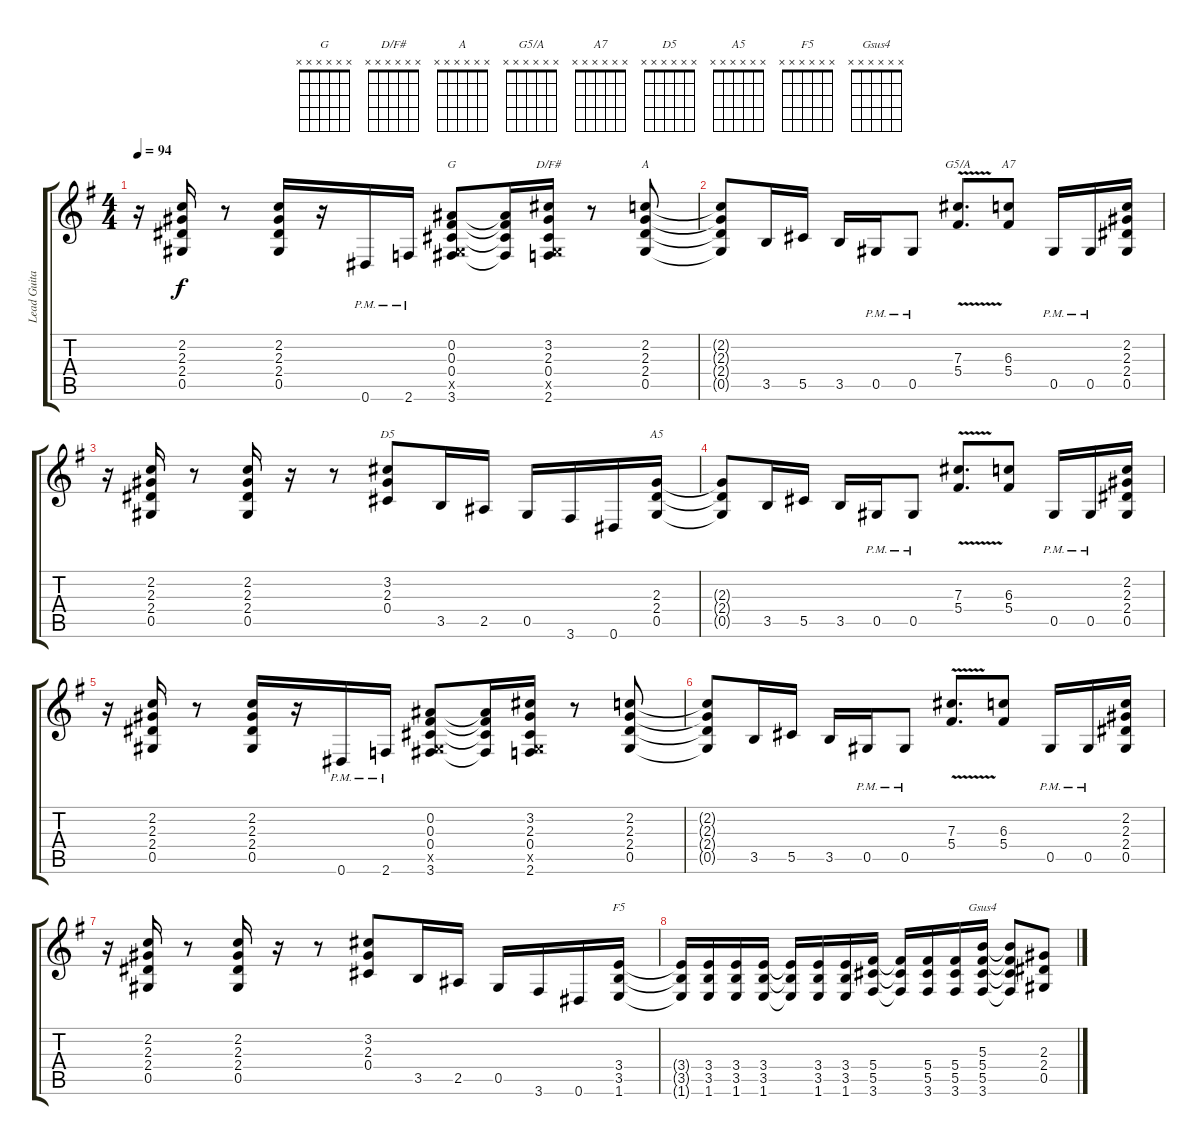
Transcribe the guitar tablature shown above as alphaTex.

\track ("Lead Guitar" "Lead Guita") {instrument overdrivenguitar}
\staff {score tabs}
\tuning (Eb4 Bb3 Gb3 Db3 Ab2 Eb2) {hide}
\chord ("G" x x x x x x)
\chord ("D/F#" x x x x x x)
\chord ("A" x x x x x x)
\chord ("G5/A" x x x x x x)
\chord ("A7" x x x x x x)
\chord ("D5" x x x x x x)
\chord ("A5" x x x x x x)
\chord ("F5" x x x x x x)
\chord ("Gsus4" x x x x x x)
\ts (4 4)
\tempo 94
\clef g2
\ks g
r.16{dy f} (2.2 2.3 2.4 0.5).16 r.8 (2.2 2.3 2.4 0.5).16 r.16 0.6{pm}.16 2.6{pm}.16 (0.2 0.3 0.4 0.5{x} 3.6).8{ch "G"} (0.2{t} 0.3{t} 0.4{t} 3.6{t}).16 (3.2 2.3 0.4 0.5{x} 2.6).16{ch "D/F#"} r.8 (2.2 2.3 2.4 0.5).8{ch "A"} |
(2.2{t} 2.3{t} 2.4{t} 0.5{t}).8 3.5.16 5.5.16 3.5.16 0.5{pm}.16 0.5{pm}.8 (7.3{v} 5.4).8{d ch "G5/A"} (6.3 5.4).8{ch "A7"} 0.5{pm}.16 0.5{pm}.16 (2.2 2.3 2.4 0.5).16 |
r.16 (2.2 2.3 2.4 0.5).16 r.8 (2.2 2.3 2.4 0.5).16 r.16 r.8 (3.2 2.3 0.4).8{ch "D5"} 3.5.16 2.5.16 0.5.16 3.6.16 0.6.16 (2.3 2.4 0.5).16{ch "A5"} |
(2.3{t} 2.4{t} 0.5{t}).8 3.5.16 5.5.16 3.5.16 0.5{pm}.16 0.5{pm}.8 (7.3{v} 5.4).8{d} (6.3 5.4).8 0.5{pm}.16 0.5{pm}.16 (2.2 2.3 2.4 0.5).16 |
r.16 (2.2 2.3 2.4 0.5).16 r.8 (2.2 2.3 2.4 0.5).16 r.16 0.6{pm}.16 2.6{pm}.16 (0.2 0.3 0.4 0.5{x} 3.6).8 (0.2{t} 0.3{t} 0.4{t} 3.6{t}).16 (3.2 2.3 0.4 0.5{x} 2.6).16 r.8 (2.2 2.3 2.4 0.5).8 |
(2.2{t} 2.3{t} 2.4{t} 0.5{t}).8 3.5.16 5.5.16 3.5.16 0.5{pm}.16 0.5{pm}.8 (7.3{v} 5.4).8{d} (6.3 5.4).8 0.5{pm}.16 0.5{pm}.16 (2.2 2.3 2.4 0.5).16 |
r.16 (2.2 2.3 2.4 0.5).16 r.8 (2.2 2.3 2.4 0.5).16 r.16 r.8 (3.2 2.3 0.4).8 3.5.16 2.5.16 0.5.16 3.6.16 0.6.16 (3.4 3.5 1.6).16{ch "F5"} |
(3.4{t} 3.5{t} 1.6{t}).16 (3.4 3.5 1.6).16 (3.4 3.5 1.6).16 (3.4 3.5 1.6).16 (3.4{t} 3.5{t} 1.6{t}).16 (3.4 3.5 1.6).16 (3.4 3.5 1.6).16 (5.4 5.5 3.6).16 (5.4{t} 5.5{t} 3.6{t}).16 (5.4 5.5 3.6).16 (5.4 5.5 3.6).16 (5.3 5.4 5.5 3.6).16{ch "Gsus4"} (5.3{t} 5.4{t} 5.5{t} 3.6{t}).8 (2.3 2.4 0.5).8
